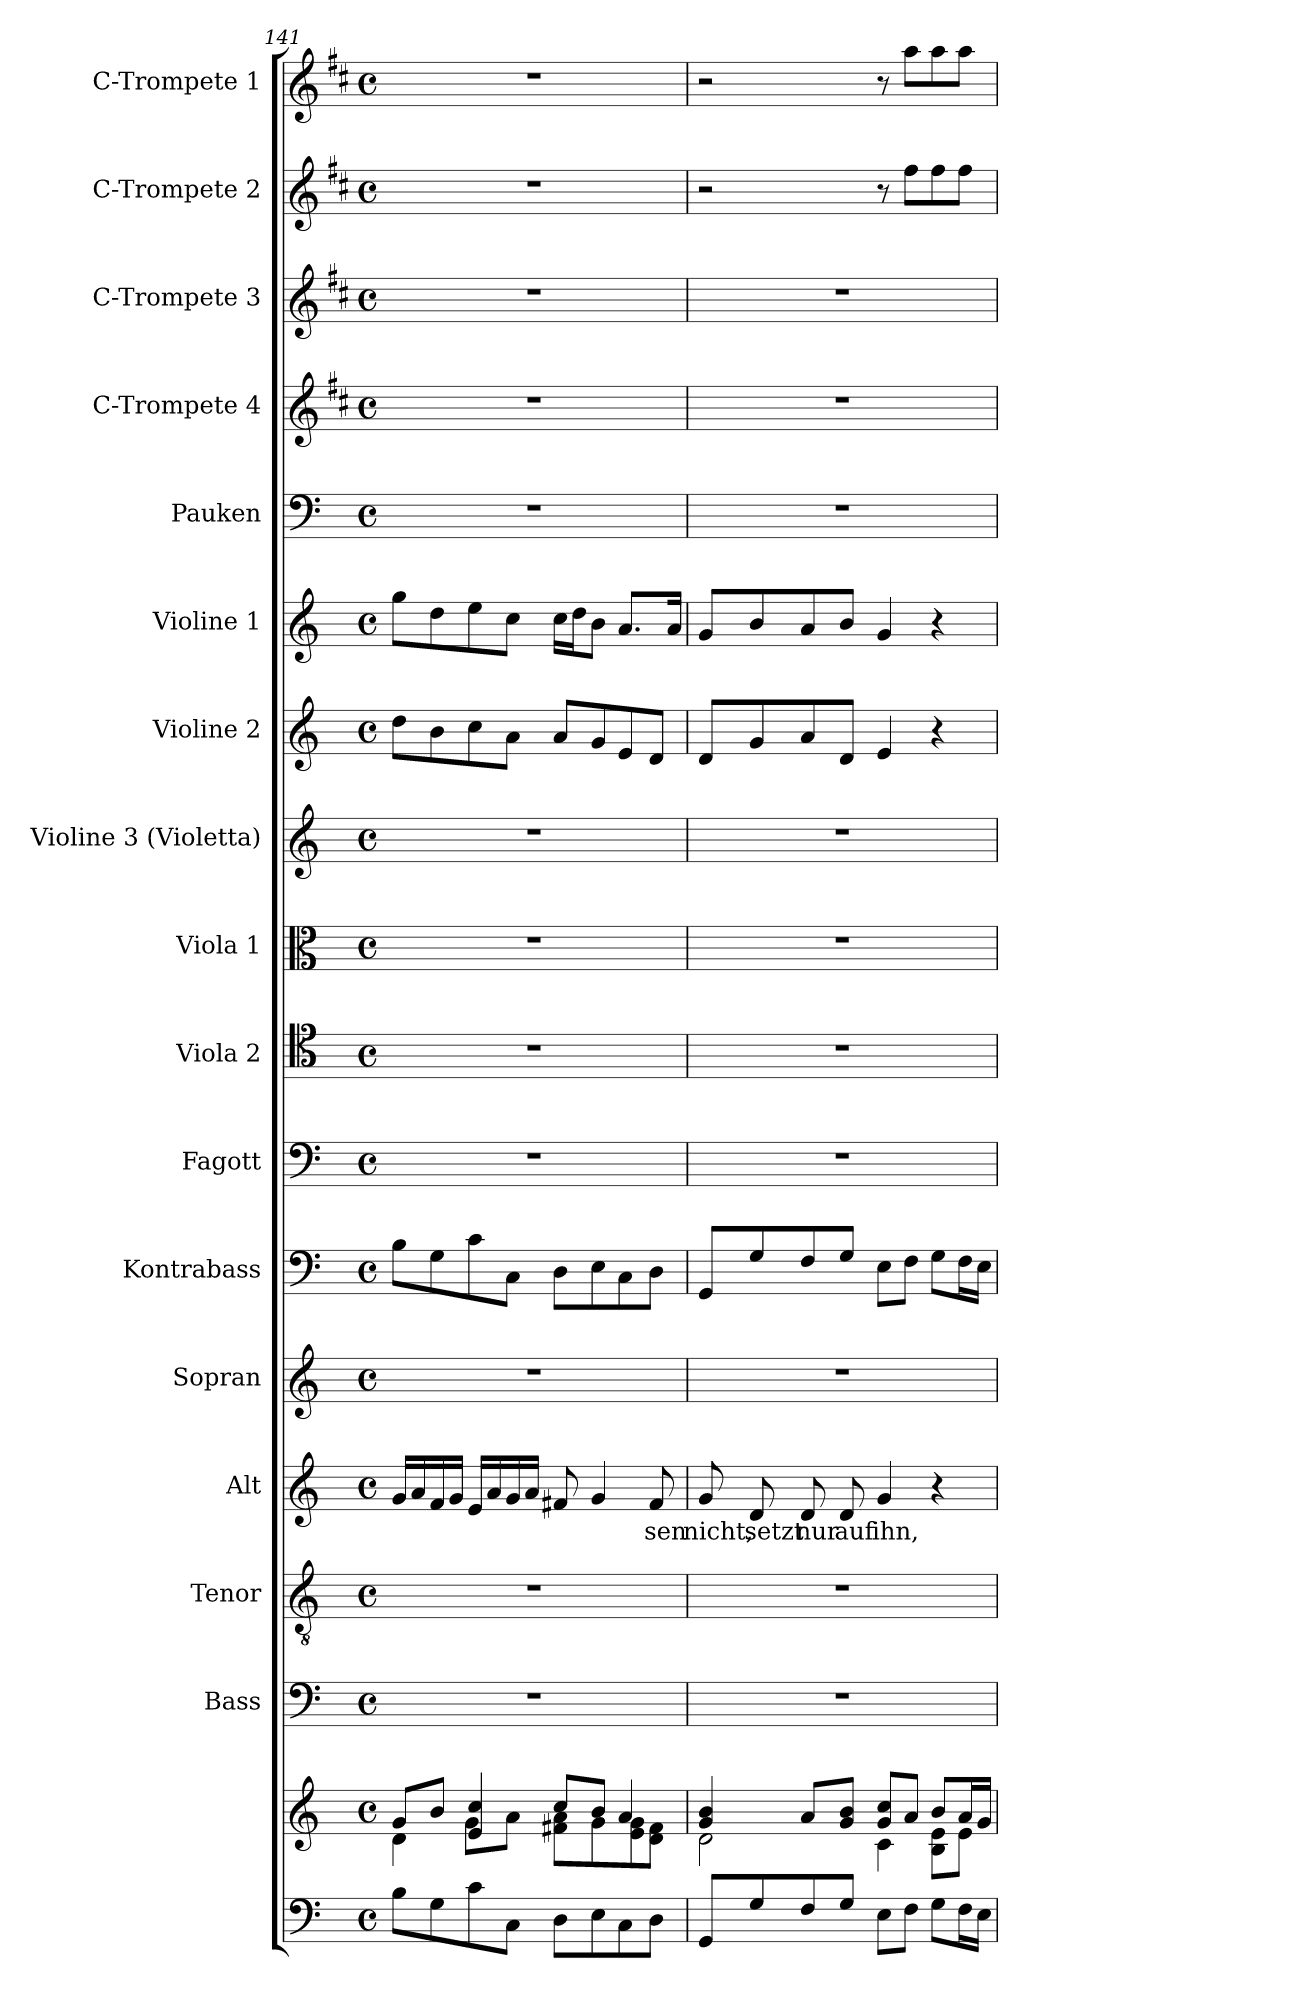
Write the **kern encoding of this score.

**kern	**kern	**kern	**kern	**kern	**text	**kern	**kern	**kern	**kern	**kern	**kern	**kern	**kern	**kern	**kern	**kern	**kern	**kern
*part17	*part17	*part16	*part15	*part14	*part14	*part13	*part12	*part11	*part10	*part9	*part8	*part7	*part6	*part5	*part4	*part3	*part2	*part1
*staff18	*staff17	*staff16	*staff15	*staff14	*staff14	*staff13	*staff12	*staff11	*staff10	*staff9	*staff8	*staff7	*staff6	*staff5	*staff4	*staff3	*staff2	*staff1
*	*	*I"Bass	*I"Tenor	*I"Alt	*	*I"Sopran	*I"Kontrabass	*I"Fagott	*I"Viola 2	*I"Viola 1	*I"Violine 3 (Violetta)	*I"Violine 2	*I"Violine 1	*I"Pauken	*I"C-Trompete 4	*I"C-Trompete 3	*I"C-Trompete 2	*I"C-Trompete 1
*	*	*I'B.	*I'T.	*I'A.	*	*I'S.	*I'Kb.	*I'Fg.	*I'Vla. 2	*I'Vla. 1	*I'Vl. 3	*I'Vl. 2	*I'Vl. 1	*I'Pk.	*I'C Trp. 4	*I'C Trp. 3	*I'C Trp. 2	*I'C Trp. 1
!!LO:PB:g=z
*clefF4	*clefG2	*clefF4	*clefGv2	*clefG2	*	*clefG2	*clefF4	*clefF4	*clefC4	*clefC3	*clefG2	*clefG2	*clefG2	*clefF4	*clefG2	*clefG2	*clefG2	*clefG2
*	*	*	*	*	*	*	*ITrd7c12	*	*	*	*	*	*	*	*ITrd1c2	*ITrd1c2	*ITrd1c2	*ITrd1c2
*k[]	*k[]	*k[]	*k[]	*k[]	*	*k[]	*k[]	*k[]	*k[]	*k[]	*k[]	*k[]	*k[]	*k[]	*k[]	*k[]	*k[]	*k[]
*C:	*C:	*C:	*C:	*C:	*	*C:	*C:	*C:	*C:	*C:	*C:	*C:	*C:	*C:	*C:	*C:	*C:	*C:
*M4/4	*M4/4	*M4/4	*M4/4	*M4/4	*	*M4/4	*M4/4	*M4/4	*M4/4	*M4/4	*M4/4	*M4/4	*M4/4	*M4/4	*M4/4	*M4/4	*M4/4	*M4/4
*met(c)	*met(c)	*met(c)	*met(c)	*met(c)	*	*met(c)	*met(c)	*met(c)	*met(c)	*met(c)	*met(c)	*met(c)	*met(c)	*met(c)	*met(c)	*met(c)	*met(c)	*met(c)
=141	=141	=141	=141	=141	=141	=141	=141	=141	=141	=141	=141	=141	=141	=141	=141	=141	=141	=141
*	*^	*	*	*	*	*	*	*	*	*	*	*	*	*	*	*	*	*
8B\L	8g/L	4d\	1r	1r	16g/LL	.	1r	8BB\L	1r	1r	1r	1r	8dd\L	8gg\L	1r	1r	1r	1r	1r
.	.	.	.	.	16a/	.	.	.	.	.	.	.	.	.	.	.	.	.	.
8G\	8b/J	.	.	.	16f/	.	.	8GG\	.	.	.	.	8b\	8dd\	.	.	.	.	.
.	.	.	.	.	16g/JJ	.	.	.	.	.	.	.	.	.	.	.	.	.	.
8c\	4e/ 4cc/	8g\L	.	.	16e/LL	.	.	8C\	.	.	.	.	8cc\	8ee\	.	.	.	.	.
.	.	.	.	.	16a/	.	.	.	.	.	.	.	.	.	.	.	.	.	.
8C\J	.	8a\J	.	.	16g/	.	.	8CC\J	.	.	.	.	8a\J	8cc\J	.	.	.	.	.
.	.	.	.	.	16a/JJ	.	.	.	.	.	.	.	.	.	.	.	.	.	.
8D\L	8cc/L	8f#X\ 8a\L	.	.	8f#X/	.	.	8DD\L	.	.	.	.	8a/L	16cc\LL	.	.	.	.	.
.	.	.	.	.	.	.	.	.	.	.	.	.	.	16dd\J	.	.	.	.	.
8E\	8b/J	8g\	.	.	4g/	.	.	8EE\	.	.	.	.	8g/	8b\J	.	.	.	.	.
8C\	4a/	8e\ 8g\	.	.	.	.	.	8CC\	.	.	.	.	8e/	8.a/L	.	.	.	.	.
!	!	!	!	!	!	!LO:LY:b	!	!	!	!	!	!	!	!	!	!	!	!	!
8D\J	.	8d\ 8f#\J	.	.	8f#/	-sen	.	8DD\J	.	.	.	.	8d/J	.	.	.	.	.	.
.	.	.	.	.	.	.	.	.	.	.	.	.	.	16a/Jk	.	.	.	.	.
=142	=142	=142	=142	=142	=142	=142	=142	=142	=142	=142	=142	=142	=142	=142	=142	=142	=142	=142	=142
!	!	!	!	!	!	!LO:LY:b	!	!	!	!	!	!	!	!	!	!	!	!	!
8GG/L	4g/ 4b/	2d\	1r	1r	8g/	nicht,	1r	8GGG/L	1r	1r	1r	1r	8d/L	8g/L	1r	1r	1r	2r	2r
!	!	!	!	!	!	!LO:LY:b	!	!	!	!	!	!	!	!	!	!	!	!	!
8G/	.	.	.	.	8d/	setzt	.	8GG/	.	.	.	.	8g/	8b/	.	.	.	.	.
!	!	!	!	!	!	!LO:LY:b	!	!	!	!	!	!	!	!	!	!	!	!	!
8F/	8a/L	.	.	.	8d/	nur	.	8FF/	.	.	.	.	8a/	8a/	.	.	.	.	.
!	!	!	!	!	!	!LO:LY:b	!	!	!	!	!	!	!	!	!	!	!	!	!
8G/J	8g/ 8b/J	.	.	.	8d/	auf	.	8GG/J	.	.	.	.	8d/J	8b/J	.	.	.	.	.
!	!	!	!	!	!	!LO:LY:b	!	!	!	!	!	!	!	!	!	!	!	!	!
8E\L	8g/ 8cc/L	4c\	.	.	4g/	ihn,	.	8EE\L	.	.	.	.	4e/	4g/	.	.	.	8r	8r
8F\J	8a/J	.	.	.	.	.	.	8FF\J	.	.	.	.	.	.	.	.	.	8ee\L	8gg\L
8G\L	8b/L	8B\ 8e\L	.	.	4r	.	.	8GG\L	.	.	.	.	4r	4r	.	.	.	8ee\	8gg\
16F\L	16a/L	8e\J	.	.	.	.	.	16FF\L	.	.	.	.	.	.	.	.	.	8ee\J	8gg\J
16E\JJ	16g/JJ	.	.	.	.	.	.	16EE\JJ	.	.	.	.	.	.	.	.	.	.	.
*	*v	*v	*	*	*	*	*	*	*	*	*	*	*	*	*	*	*	*	*
=	=	=	=	=	=	=	=	=	=	=	=	=	=	=	=	=	=	=
*-	*-	*-	*-	*-	*-	*-	*-	*-	*-	*-	*-	*-	*-	*-	*-	*-	*-	*-
